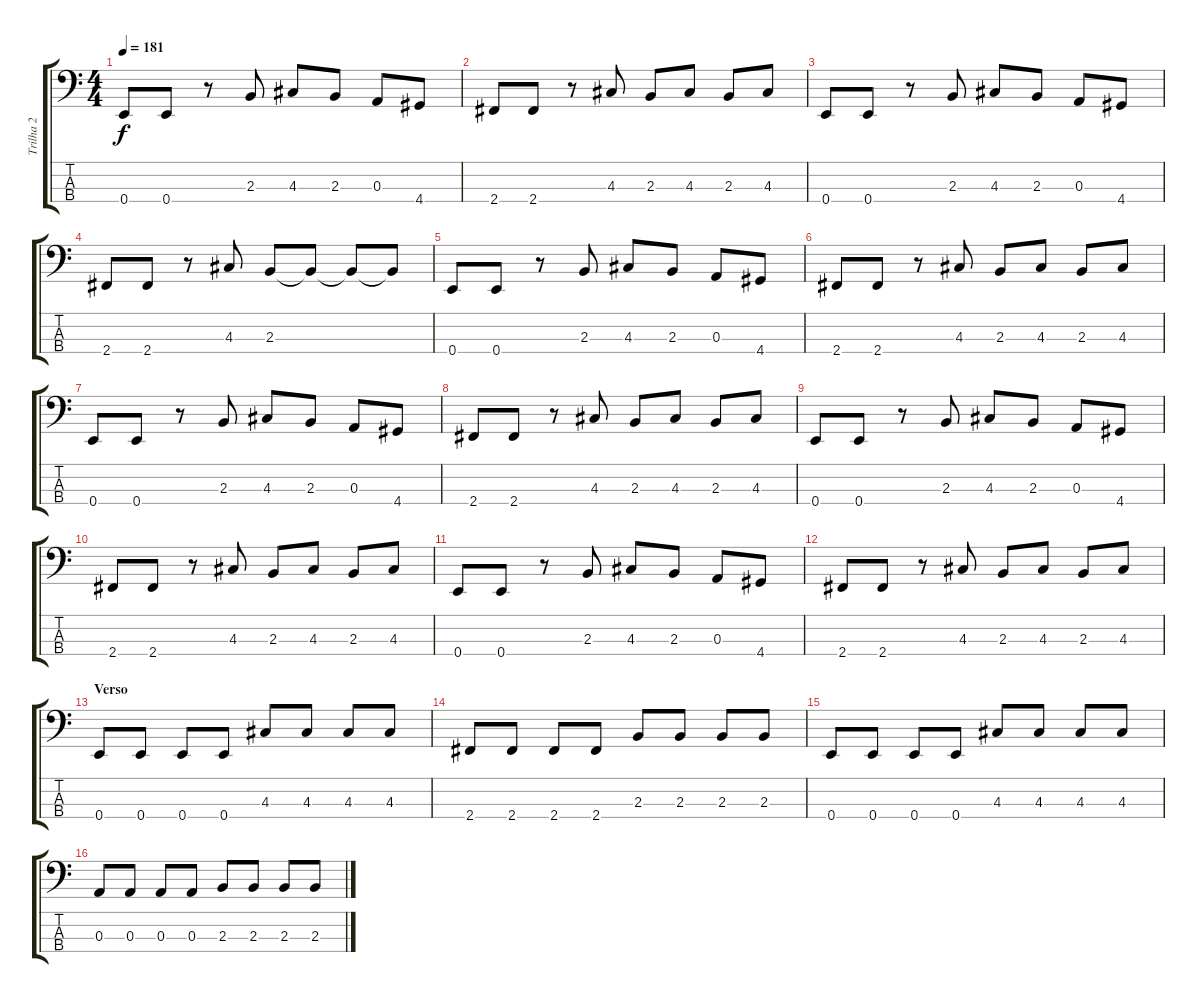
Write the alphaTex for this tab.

\track ("Trilha 2" "Trilha 2") {instrument electricbasspick}
\staff {score tabs}
\tuning (G2 D2 A1 E1) {hide}
\ts (4 4)
\tempo 181
\clef f4
\ks c
0.4.8{dy f instrument electricbasspick} 0.4.8 r.8 2.3.8 4.3.8 2.3.8 0.3.8 4.4.8 |
2.4.8 2.4.8 r.8 4.3.8 2.3.8 4.3.8 2.3.8 4.3.8 |
0.4.8 0.4.8 r.8 2.3.8 4.3.8 2.3.8 0.3.8 4.4.8 |
2.4.8 2.4.8 r.8 4.3.8 2.3.8 2.3{t}.8 2.3{t}.8 2.3{t}.8 |
0.4.8 0.4.8 r.8 2.3.8 4.3.8 2.3.8 0.3.8 4.4.8 |
2.4.8 2.4.8 r.8 4.3.8 2.3.8 4.3.8 2.3.8 4.3.8 |
0.4.8 0.4.8 r.8 2.3.8 4.3.8 2.3.8 0.3.8 4.4.8 |
2.4.8 2.4.8 r.8 4.3.8 2.3.8 4.3.8 2.3.8 4.3.8 |
0.4.8 0.4.8 r.8 2.3.8 4.3.8 2.3.8 0.3.8 4.4.8 |
2.4.8 2.4.8 r.8 4.3.8 2.3.8 4.3.8 2.3.8 4.3.8 |
0.4.8 0.4.8 r.8 2.3.8 4.3.8 2.3.8 0.3.8 4.4.8 |
2.4.8 2.4.8 r.8 4.3.8 2.3.8 4.3.8 2.3.8 4.3.8 |
\section ("" "Verso")
0.4.8 0.4.8 0.4.8 0.4.8 4.3.8 4.3.8 4.3.8 4.3.8 |
2.4.8 2.4.8 2.4.8 2.4.8 2.3.8 2.3.8 2.3.8 2.3.8 |
0.4.8 0.4.8 0.4.8 0.4.8 4.3.8 4.3.8 4.3.8 4.3.8 |
0.3.8 0.3.8 0.3.8 0.3.8 2.3.8 2.3.8 2.3.8 2.3.8
